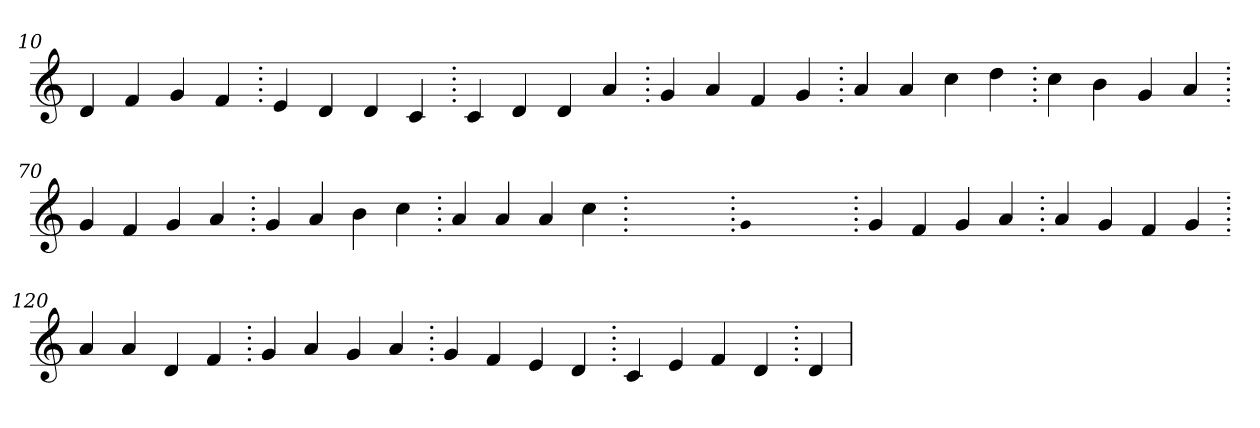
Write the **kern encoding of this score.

**kern
*part1
*staff1
*clefG2
=10.
4d
4f
4g
4f
=20.
4e
4d
4d
4c
=30.
4c
4d
4d
4a
=40.
4g
4a
4f
4g
=50.
4a
4a
4cc
4dd
=60.
4cc
4b
4g
4a
=70.
4g
4f
4g
4a
=80.
4g
4a
4b
4cc
=90.
4a
4a
4a
4cc
=100.
1ryy
=100.
qqg
1ryy
=100.
4g
4f
4g
4a
=110.
4a
4g
4f
4g
=120.
4a
4a
4d
4f
=130.
4g
4a
4g
4a
=140.
4g
4f
4e
4d
=150.
4c
4e
4f
4d
=160.
4d
=
*-
